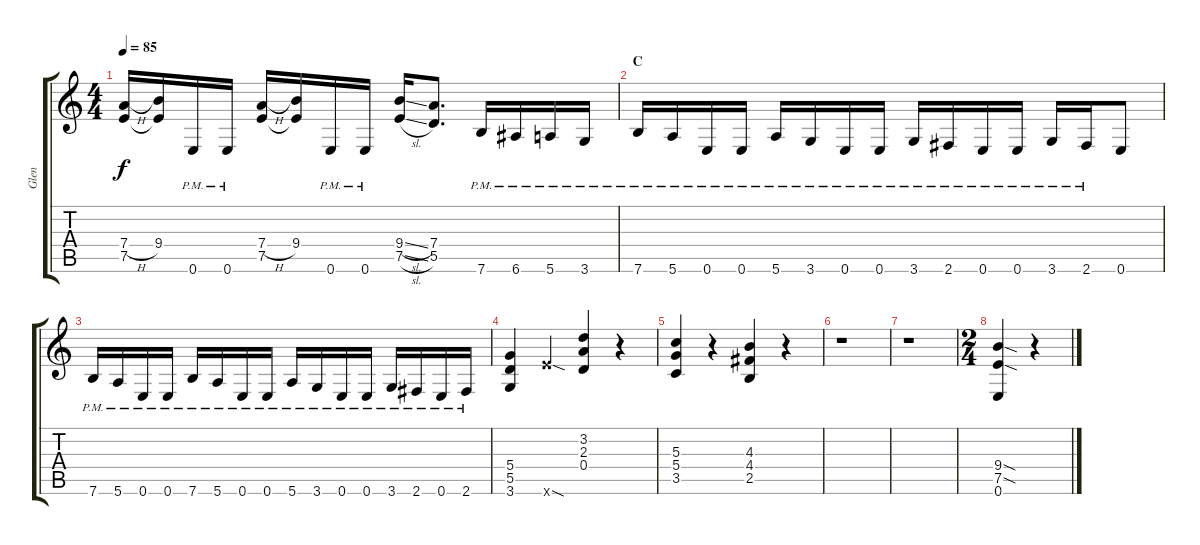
\track ("Glen" "Glen") {instrument distortionguitar}
\staff {score tabs}
\tuning (E4 B3 G3 D3 A2 E2) {hide}
\ts (4 4)
\tempo 85
\clef g2
\ks c
(7.4{h} 7.5).16{dy f} (9.4 7.5{t}).16 0.6{pm}.16 0.6{pm}.16 (7.4{h} 7.5).16 (9.4 7.5{t}).16 0.6{pm}.16 0.6{pm}.16 (9.4{sl} 7.5{sl}).16 (7.4 5.5).8{d} 7.6{pm}.16 6.6{pm}.16 5.6{pm}.16 3.6{pm}.16 |
\section ("" "C")
7.6{pm}.16 5.6{pm}.16 0.6{pm}.16 0.6{pm}.16 5.6{pm}.16 3.6{pm}.16 0.6{pm}.16 0.6{pm}.16 3.6{pm}.16 2.6{pm}.16 0.6{pm}.16 0.6{pm}.16 3.6{pm}.16 2.6{pm}.16 0.6.8 |
7.6{pm}.16 5.6{pm}.16 0.6{pm}.16 0.6{pm}.16 7.6{pm}.16 5.6{pm}.16 0.6{pm}.16 0.6{pm}.16 5.6{pm}.16 3.6{pm}.16 0.6{pm}.16 0.6{pm}.16 3.6{pm}.16 2.6{pm}.16 0.6{pm}.16 2.6{pm}.16 |
(5.4 5.5 3.6).4 12.6{sod x}.4 (3.2 2.3 0.4).4 r.4 |
(5.3 5.4 3.5).4 r.4 (4.3 4.4 2.5).4 r.4 |
r.1 |
r.1 |
\ts (2 4)
(9.4{sod} 7.5{sod} 0.6).4 r.4
